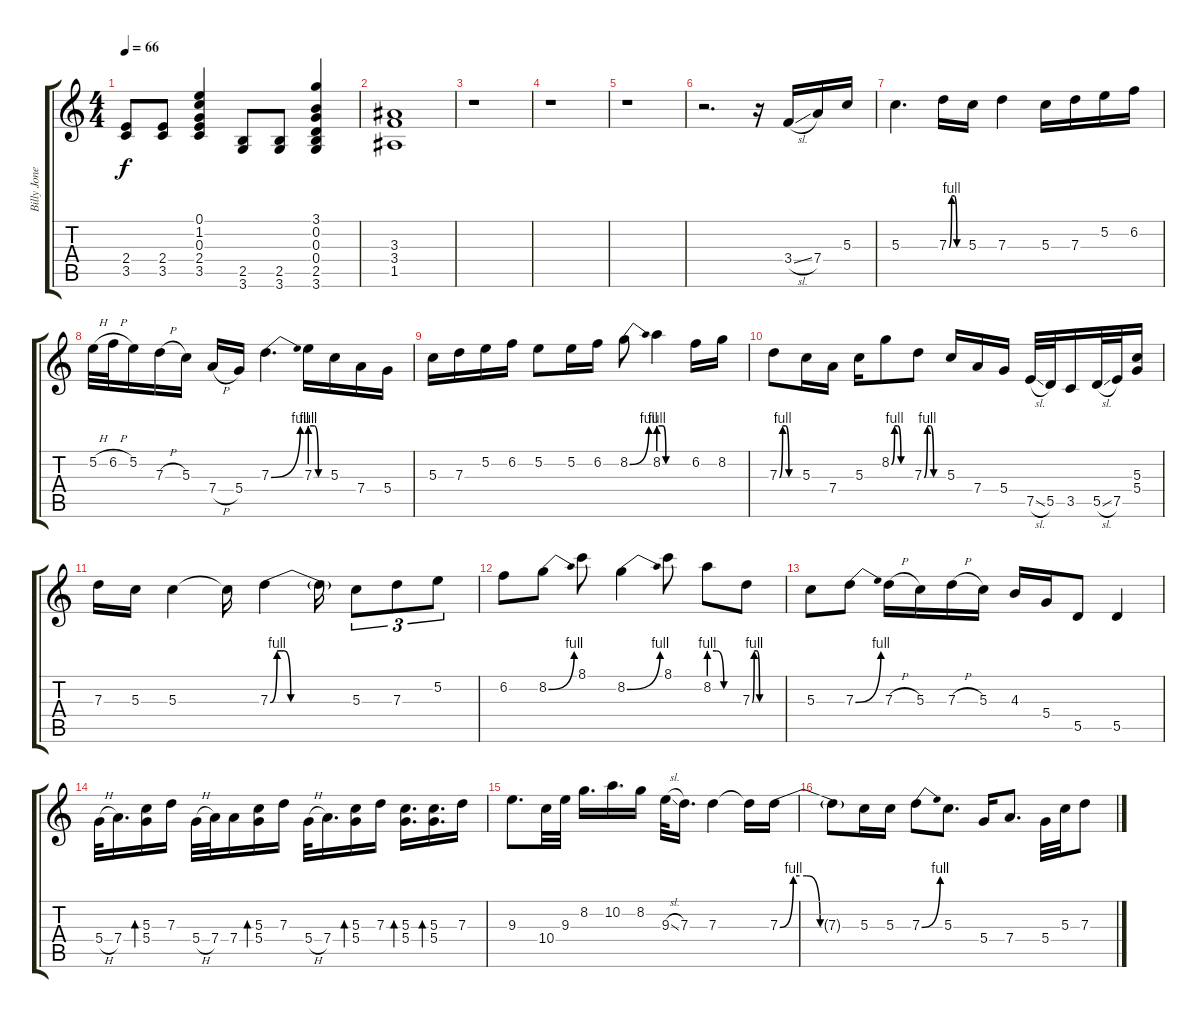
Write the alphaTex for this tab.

\track ("Billy Jones Guitar" "Billy Jone") {instrument electricguitarclean}
\staff {score tabs}
\tuning (E4 B3 G3 D3 A2 E2) {hide}
\ts (4 4)
\tempo 66
\clef g2
\ks c
(2.4 3.5).8{dy f} (2.4 3.5).8 (0.1 1.2 0.3 2.4 3.5).4 (2.5 3.6).8 (2.5 3.6).8 (3.1 0.2 0.3 0.4 2.5 3.6).4 |
(3.3 3.4 1.5).1 |
r.1 |
r.1 |
r.1 |
r.2{d} r.16 3.4{sl}.16{volume 16 balance 8 instrument overdrivenguitar} 7.4.16 5.3.16 |
5.3.4{d} 7.3{be (custom 0 0 10 4 20 4 30 0 60 0)}.16 5.3.16 7.3.4 5.3.16 7.3.16 5.2.16 6.2.16 |
5.2{h}.32 6.2{h}.32 5.2.16 7.3{h}.16 5.3.16 7.4{h}.16 5.4.16 7.3{be (bend 0 0 60 4)}.4{d} 7.3{be (custom 0 4 15 4 30 0 60 0)}.16 5.3.16 7.4.16 5.4.16 |
5.3.16 7.3.16 5.2.16 6.2.16 5.2.8 5.2.16 6.2.16 8.2{be (bend 0 0 60 4)}.8 8.2{be (custom 0 4 9 4 15 0 30 0 60 0)}.4 6.2.16 8.2.16 |
7.3{be (custom 0 0 10 4 20 4 30 0 60 0)}.8 5.3.16 7.4.16 5.3.16 8.2{be (custom 0 0 10 4 20 4 30 0 60 0)}.8 7.3{be (custom 0 0 10 4 20 4 30 0 60 0)}.8 5.3.16 7.4.16 5.4.16 7.5{sl}.32 5.5.32 3.5.16 5.5{sl}.32 7.5.32 (5.3 5.4).16 |
7.3.16 5.3.16 5.3.4 5.3{t}.16 7.3{be (custom 0 0 5 4 10 4 15 0 25 0 30 0 60 0)}.4 7.3{t}.16 5.3.8{tu (3 2)} 7.3.8{tu (3 2)} 5.2.8{tu (3 2)} |
6.2.8 8.2{be (bend 0 0 60 4)}.8 8.1.8 8.2{be (bend 0 0 60 4)}.4 8.1.8 8.2{be (custom 0 4 15 4 30 0 60 0)}.8 7.3{be (custom 0 0 4 4 10 4 15 0 30 0 60 0)}.8 |
5.3.8 7.3{be (bend 0 0 60 4)}.8 7.3{h}.16 5.3.16 7.3{h}.16 5.3.16 4.3.16 5.4.16 5.5.8 5.5.4 |
5.4{h}.32 7.4.16{d} (5.3 5.4).16{bd 240} 7.3.16 5.4{h}.32 7.4.32 7.4.16 (5.3 5.4).16{bd 240} 7.3.16 5.4{h}.32 7.4.16{d} (5.3 5.4).16{bd 240} 7.3.16 (5.3 5.4).16{d bd 240} (5.3 5.4).16{d bd 240} 7.3.16 |
9.3.8{d} 10.4.32 9.3.32 8.2.16{d} 10.2.16{d} 8.2.16 9.3{sl}.32 7.3.16{d} 7.3.4 7.3{t}.16 7.3{be (custom 0 0 10 4 20 4 30 0 60 0)}.16 |
7.3{t}.8 5.3.16 5.3.16 7.3{be (bend 0 0 60 4)}.8 5.3.8{d} 5.4.16 7.4.8{d} 5.4.32 5.3.32 7.3.8
